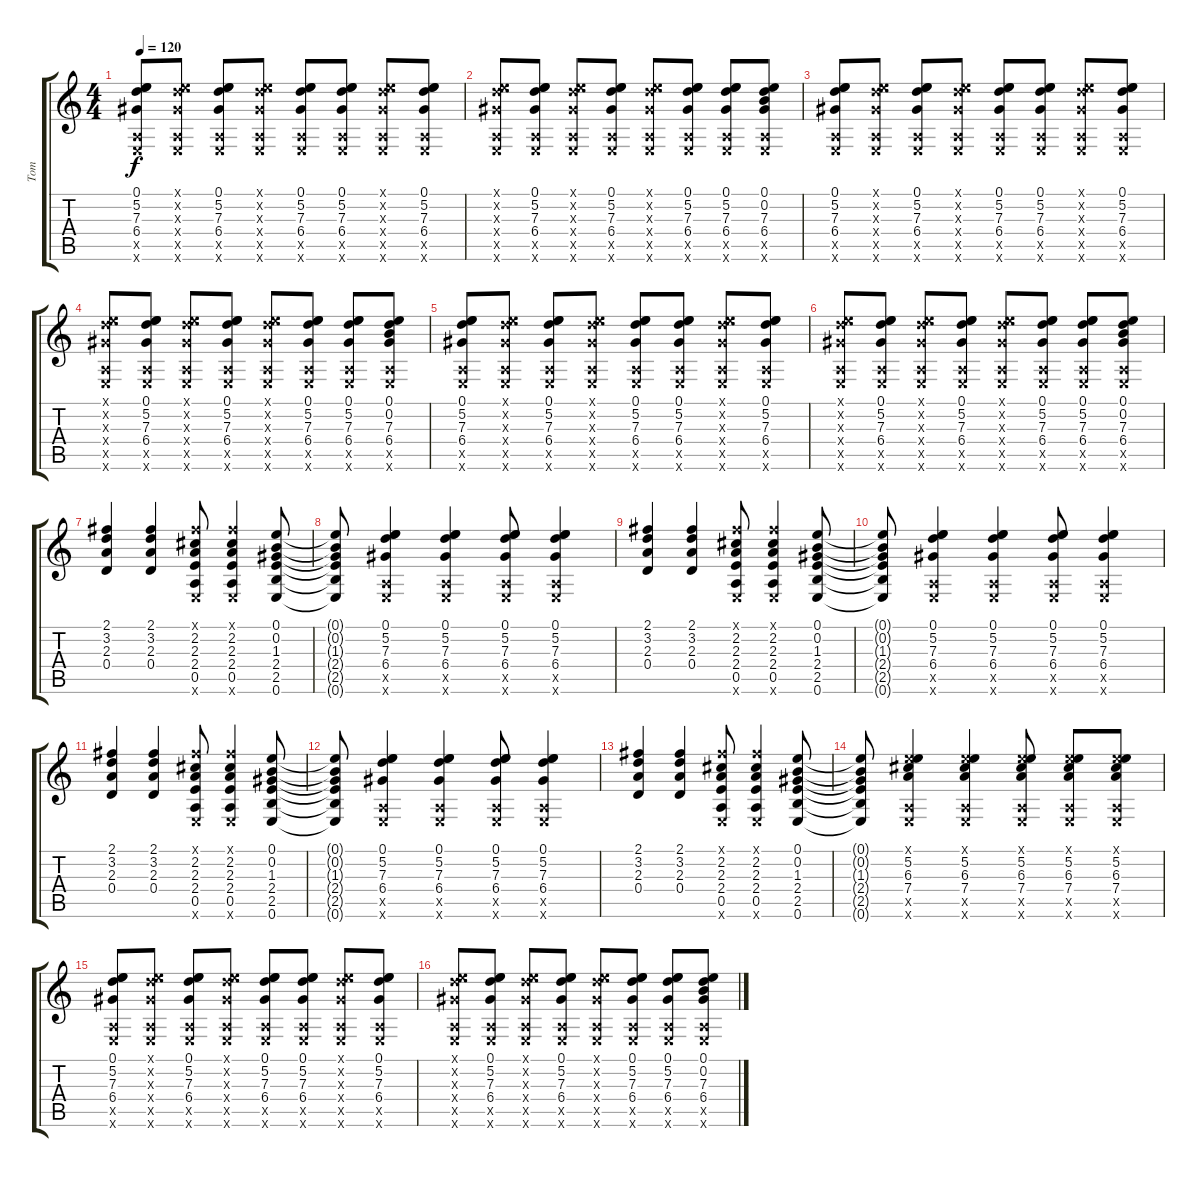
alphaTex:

\track ("Tom" "Tom") {instrument acousticguitarsteel}
\staff {score tabs}
\tuning (E4 B3 G3 D3 A2 E2) {hide}
\ts (4 4)
\tempo 120
\clef g2
\ks c
(0.1 5.2 7.3 6.4 0.5{x} 0.6{x}).8{dy f} (0.1{x} 5.2{x} 7.3{x} 6.4{x} 0.5{x} 0.6{x}).8 (0.1 5.2 7.3 6.4 0.5{x} 0.6{x}).8 (0.1{x} 5.2{x} 7.3{x} 6.4{x} 0.5{x} 0.6{x}).8 (0.1 5.2 7.3 6.4 0.5{x} 0.6{x}).8 (0.1 5.2 7.3 6.4 0.5{x} 0.6{x}).8 (0.1{x} 5.2{x} 7.3{x} 6.4{x} 0.5{x} 0.6{x}).8 (0.1 5.2 7.3 6.4 0.5{x} 0.6{x}).8 |
(0.1{x} 5.2{x} 7.3{x} 6.4{x} 0.5{x} 0.6{x}).8 (0.1 5.2 7.3 6.4 0.5{x} 0.6{x}).8 (0.1{x} 5.2{x} 7.3{x} 6.4{x} 0.5{x} 0.6{x}).8 (0.1 5.2 7.3 6.4 0.5{x} 0.6{x}).8 (0.1{x} 5.2{x} 7.3{x} 6.4{x} 0.5{x} 0.6{x}).8 (0.1 5.2 7.3 6.4 0.5{x} 0.6{x}).8 (0.1 5.2 7.3 6.4 0.5{x} 0.6{x}).8 (0.1 0.2 7.3 6.4 0.5{x} 0.6{x}).8 |
(0.1 5.2 7.3 6.4 0.5{x} 0.6{x}).8 (0.1{x} 5.2{x} 7.3{x} 6.4{x} 0.5{x} 0.6{x}).8 (0.1 5.2 7.3 6.4 0.5{x} 0.6{x}).8 (0.1{x} 5.2{x} 7.3{x} 6.4{x} 0.5{x} 0.6{x}).8 (0.1 5.2 7.3 6.4 0.5{x} 0.6{x}).8 (0.1 5.2 7.3 6.4 0.5{x} 0.6{x}).8 (0.1{x} 5.2{x} 7.3{x} 6.4{x} 0.5{x} 0.6{x}).8 (0.1 5.2 7.3 6.4 0.5{x} 0.6{x}).8 |
(0.1{x} 5.2{x} 7.3{x} 6.4{x} 0.5{x} 0.6{x}).8 (0.1 5.2 7.3 6.4 0.5{x} 0.6{x}).8 (0.1{x} 5.2{x} 7.3{x} 6.4{x} 0.5{x} 0.6{x}).8 (0.1 5.2 7.3 6.4 0.5{x} 0.6{x}).8 (0.1{x} 5.2{x} 7.3{x} 6.4{x} 0.5{x} 0.6{x}).8 (0.1 5.2 7.3 6.4 0.5{x} 0.6{x}).8 (0.1 5.2 7.3 6.4 0.5{x} 0.6{x}).8 (0.1 0.2 7.3 6.4 0.5{x} 0.6{x}).8 |
(0.1 5.2 7.3 6.4 0.5{x} 0.6{x}).8 (0.1{x} 5.2{x} 7.3{x} 6.4{x} 0.5{x} 0.6{x}).8 (0.1 5.2 7.3 6.4 0.5{x} 0.6{x}).8 (0.1{x} 5.2{x} 7.3{x} 6.4{x} 0.5{x} 0.6{x}).8 (0.1 5.2 7.3 6.4 0.5{x} 0.6{x}).8 (0.1 5.2 7.3 6.4 0.5{x} 0.6{x}).8 (0.1{x} 5.2{x} 7.3{x} 6.4{x} 0.5{x} 0.6{x}).8 (0.1 5.2 7.3 6.4 0.5{x} 0.6{x}).8 |
(0.1{x} 5.2{x} 7.3{x} 6.4{x} 0.5{x} 0.6{x}).8 (0.1 5.2 7.3 6.4 0.5{x} 0.6{x}).8 (0.1{x} 5.2{x} 7.3{x} 6.4{x} 0.5{x} 0.6{x}).8 (0.1 5.2 7.3 6.4 0.5{x} 0.6{x}).8 (0.1{x} 5.2{x} 7.3{x} 6.4{x} 0.5{x} 0.6{x}).8 (0.1 5.2 7.3 6.4 0.5{x} 0.6{x}).8 (0.1 5.2 7.3 6.4 0.5{x} 0.6{x}).8 (0.1 0.2 7.3 6.4 0.5{x} 0.6{x}).8 |
(2.1 3.2 2.3 0.4).4 (2.1 3.2 2.3 0.4).4 (2.1{x} 2.2 2.3 2.4 0.5 0.6{x}).8 (2.1{x} 2.2 2.3 2.4 0.5 0.6{x}).4 (0.1 0.2 1.3 2.4 2.5 0.6).8 |
(0.1{t} 0.2{t} 1.3{t} 2.4{t} 2.5{t} 0.6{t}).8 (0.1 5.2 7.3 6.4 0.5{x} 0.6{x}).4 (0.1 5.2 7.3 6.4 0.5{x} 0.6{x}).4 (0.1 5.2 7.3 6.4 0.5{x} 0.6{x}).8 (0.1 5.2 7.3 6.4 0.5{x} 0.6{x}).4 |
(2.1 3.2 2.3 0.4).4 (2.1 3.2 2.3 0.4).4 (2.1{x} 2.2 2.3 2.4 0.5 0.6{x}).8 (2.1{x} 2.2 2.3 2.4 0.5 0.6{x}).4 (0.1 0.2 1.3 2.4 2.5 0.6).8 |
(0.1{t} 0.2{t} 1.3{t} 2.4{t} 2.5{t} 0.6{t}).8 (0.1 5.2 7.3 6.4 0.5{x} 0.6{x}).4 (0.1 5.2 7.3 6.4 0.5{x} 0.6{x}).4 (0.1 5.2 7.3 6.4 0.5{x} 0.6{x}).8 (0.1 5.2 7.3 6.4 0.5{x} 0.6{x}).4 |
(2.1 3.2 2.3 0.4).4 (2.1 3.2 2.3 0.4).4 (2.1{x} 2.2 2.3 2.4 0.5 0.6{x}).8 (2.1{x} 2.2 2.3 2.4 0.5 0.6{x}).4 (0.1 0.2 1.3 2.4 2.5 0.6).8 |
(0.1{t} 0.2{t} 1.3{t} 2.4{t} 2.5{t} 0.6{t}).8 (0.1 5.2 7.3 6.4 0.5{x} 0.6{x}).4 (0.1 5.2 7.3 6.4 0.5{x} 0.6{x}).4 (0.1 5.2 7.3 6.4 0.5{x} 0.6{x}).8 (0.1 5.2 7.3 6.4 0.5{x} 0.6{x}).4 |
(2.1 3.2 2.3 0.4).4 (2.1 3.2 2.3 0.4).4 (2.1{x} 2.2 2.3 2.4 0.5 0.6{x}).8 (2.1{x} 2.2 2.3 2.4 0.5 0.6{x}).4 (0.1 0.2 1.3 2.4 2.5 0.6).8 |
(0.1{t} 0.2{t} 1.3{t} 2.4{t} 2.5{t} 0.6{t}).8 (0.1{x} 5.2 6.3 7.4 0.5{x} 0.6{x}).4 (0.1{x} 5.2 6.3 7.4 0.5{x} 0.6{x}).4 (0.1{x} 5.2 6.3 7.4 0.5{x} 0.6{x}).8 (0.1{x} 5.2 6.3 7.4 0.5{x} 0.6{x}).8 (0.1{x} 5.2 6.3 7.4 0.5{x} 0.6{x}).8 |
(0.1 5.2 7.3 6.4 0.5{x} 0.6{x}).8 (0.1{x} 5.2{x} 7.3{x} 6.4{x} 0.5{x} 0.6{x}).8 (0.1 5.2 7.3 6.4 0.5{x} 0.6{x}).8 (0.1{x} 5.2{x} 7.3{x} 6.4{x} 0.5{x} 0.6{x}).8 (0.1 5.2 7.3 6.4 0.5{x} 0.6{x}).8 (0.1 5.2 7.3 6.4 0.5{x} 0.6{x}).8 (0.1{x} 5.2{x} 7.3{x} 6.4{x} 0.5{x} 0.6{x}).8 (0.1 5.2 7.3 6.4 0.5{x} 0.6{x}).8 |
(0.1{x} 5.2{x} 7.3{x} 6.4{x} 0.5{x} 0.6{x}).8 (0.1 5.2 7.3 6.4 0.5{x} 0.6{x}).8 (0.1{x} 5.2{x} 7.3{x} 6.4{x} 0.5{x} 0.6{x}).8 (0.1 5.2 7.3 6.4 0.5{x} 0.6{x}).8 (0.1{x} 5.2{x} 7.3{x} 6.4{x} 0.5{x} 0.6{x}).8 (0.1 5.2 7.3 6.4 0.5{x} 0.6{x}).8 (0.1 5.2 7.3 6.4 0.5{x} 0.6{x}).8 (0.1 0.2 7.3 6.4 0.5{x} 0.6{x}).8
